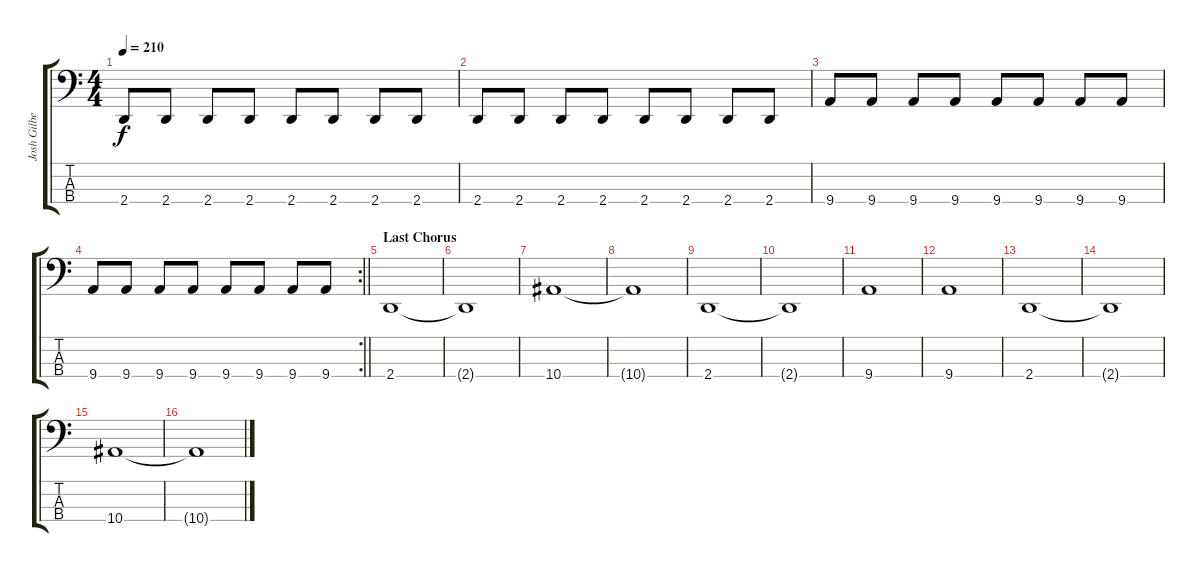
\track ("Josh Gilbert" "Josh Gilbe") {instrument electricbassfinger}
\staff {score tabs}
\tuning (F2 C2 G1 C1) {hide}
\ts (4 4)
\tempo 210
\clef f4
\ks c
2.4.8{dy f} 2.4.8 2.4.8 2.4.8 2.4.8 2.4.8 2.4.8 2.4.8 |
2.4.8 2.4.8 2.4.8 2.4.8 2.4.8 2.4.8 2.4.8 2.4.8 |
9.4.8 9.4.8 9.4.8 9.4.8 9.4.8 9.4.8 9.4.8 9.4.8 |
\rc 2
\barLineRight lightlight
9.4.8 9.4.8 9.4.8 9.4.8 9.4.8 9.4.8 9.4.8 9.4.8 |
\section ("" "Last Chorus")
2.4.1 |
2.4{t}.1 |
10.4.1 |
10.4{t}.1 |
2.4.1 |
2.4{t}.1 |
9.4.1 |
9.4.1 |
2.4.1 |
2.4{t}.1 |
10.4.1 |
10.4{t}.1
